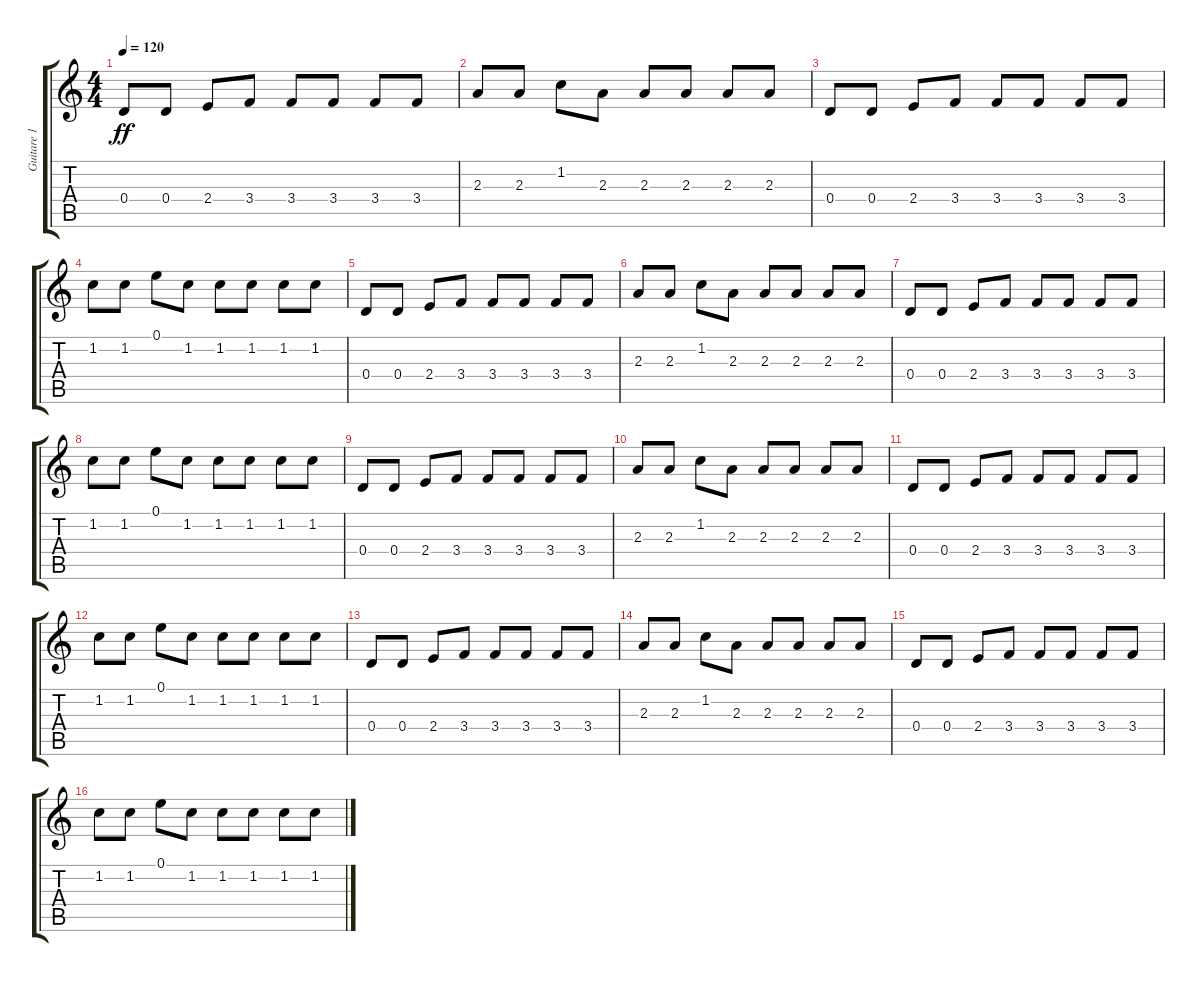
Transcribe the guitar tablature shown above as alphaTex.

\track ("Guitare 1" "Guitare 1") {instrument distortionguitar}
\staff {score tabs}
\tuning (E4 B3 G3 D3 A2 E2) {hide}
\ts (4 4)
\tempo 120
\clef g2
\ks c
0.4.8{dy ff} 0.4.8 2.4.8 3.4.8 3.4.8 3.4.8 3.4.8 3.4.8 |
2.3.8 2.3.8 1.2.8 2.3.8 2.3.8 2.3.8 2.3.8 2.3.8 |
0.4.8 0.4.8 2.4.8 3.4.8 3.4.8 3.4.8 3.4.8 3.4.8 |
1.2.8 1.2.8 0.1.8 1.2.8 1.2.8 1.2.8 1.2.8 1.2.8 |
0.4.8 0.4.8 2.4.8 3.4.8 3.4.8 3.4.8 3.4.8 3.4.8 |
2.3.8 2.3.8 1.2.8 2.3.8 2.3.8 2.3.8 2.3.8 2.3.8 |
0.4.8 0.4.8 2.4.8 3.4.8 3.4.8 3.4.8 3.4.8 3.4.8 |
1.2.8 1.2.8 0.1.8 1.2.8 1.2.8 1.2.8 1.2.8 1.2.8 |
0.4.8 0.4.8 2.4.8 3.4.8 3.4.8 3.4.8 3.4.8 3.4.8 |
2.3.8 2.3.8 1.2.8 2.3.8 2.3.8 2.3.8 2.3.8 2.3.8 |
0.4.8 0.4.8 2.4.8 3.4.8 3.4.8 3.4.8 3.4.8 3.4.8 |
1.2.8 1.2.8 0.1.8 1.2.8 1.2.8 1.2.8 1.2.8 1.2.8 |
0.4.8 0.4.8 2.4.8 3.4.8 3.4.8 3.4.8 3.4.8 3.4.8 |
2.3.8 2.3.8 1.2.8 2.3.8 2.3.8 2.3.8 2.3.8 2.3.8 |
0.4.8{volume 0} 0.4.8 2.4.8 3.4.8 3.4.8 3.4.8 3.4.8 3.4.8 |
1.2.8 1.2.8 0.1.8 1.2.8 1.2.8 1.2.8 1.2.8 1.2.8
